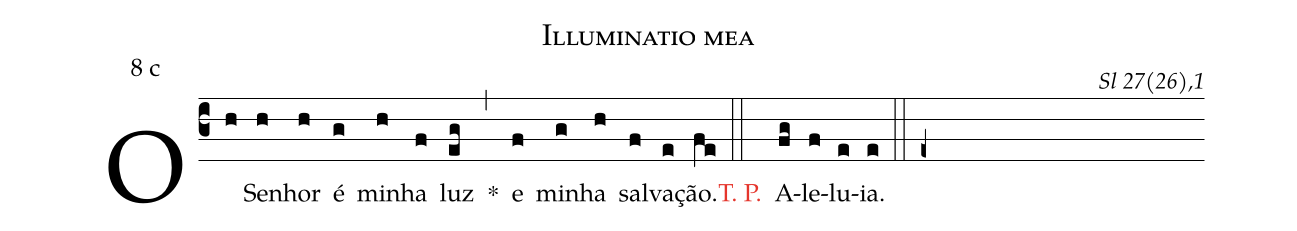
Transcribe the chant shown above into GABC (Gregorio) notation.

name: Illuminatio mea;
mode: 8;
mode-differentia: c;
commentary: Sl 27(26),1;
%%
(c3)

O(h) Se(h)nhor(h) é(g) mi(h)nha(f) luz(eg) *(,) e(f) mi(g)nha(h) sal(f)va(e)ção.(fe)

(::)

<nlba><c>T. P.</c>() A</nlba>(fg)le(f)lu(e)ia.(e)

(::)

(e+)
